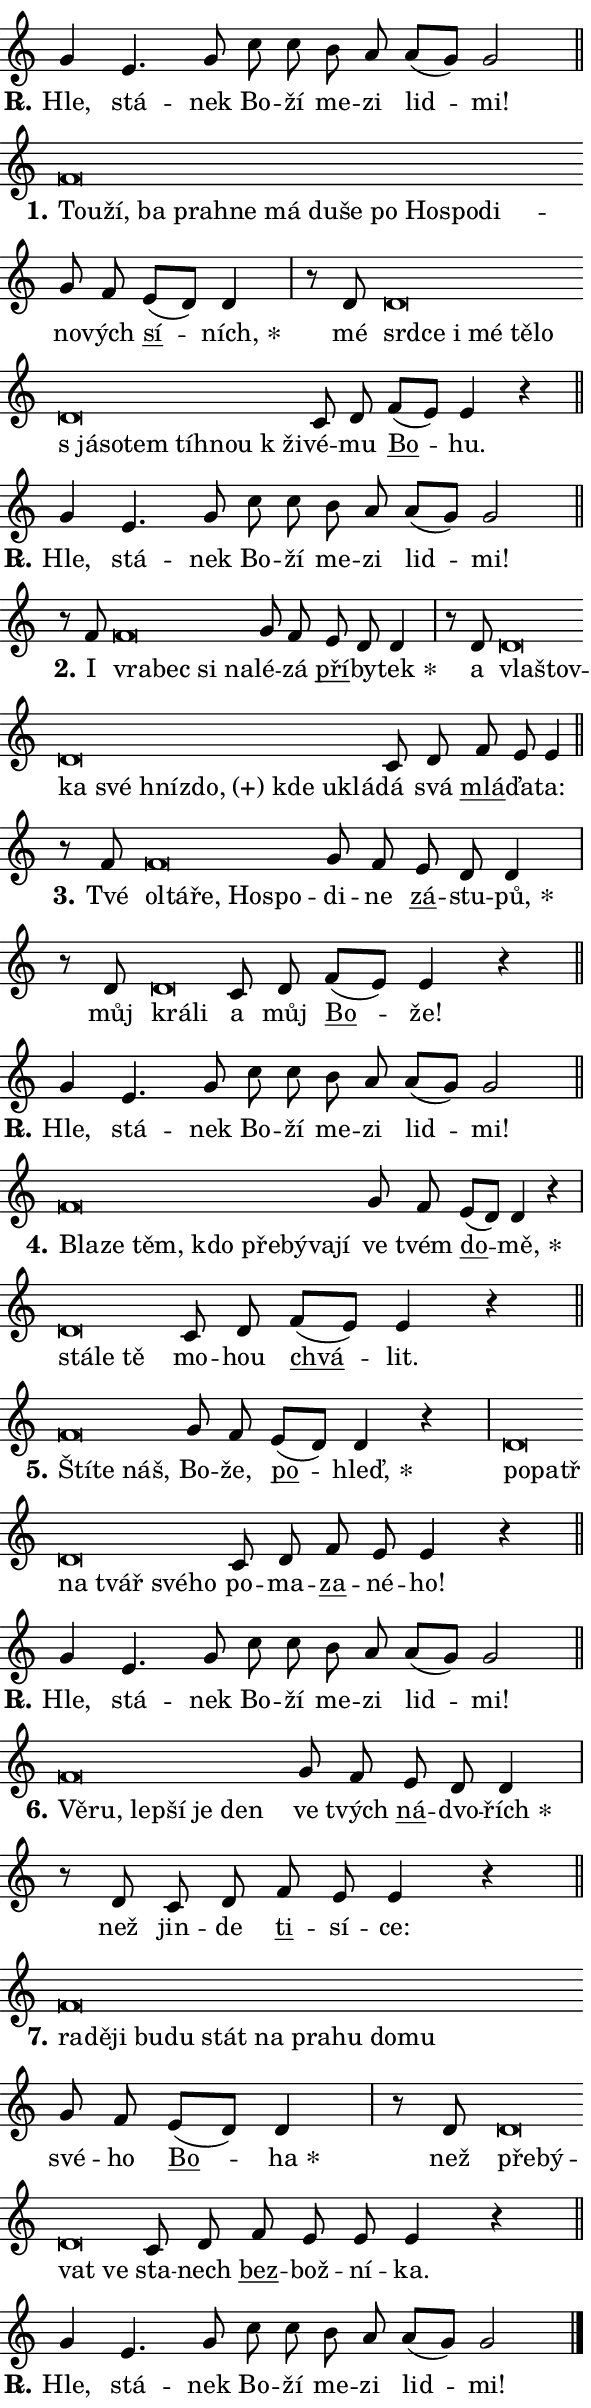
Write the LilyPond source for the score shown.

\version "2.24.0"
\header { tagline = "" }
\paper {
  indent = 0\cm
  top-margin = 0\cm
  right-margin = 0.13\cm % to fit lyric hyphens
  bottom-margin = 0\cm
  left-margin = 0\cm
  paper-width = 10\cm
  page-breaking = #ly:one-page-breaking
  system-system-spacing.basic-distance = #11
  score-system-spacing.basic-distance = #11
  ragged-last = ##f
}


%% Author: Thomas Morley
%% https://lists.gnu.org/archive/html/lilypond-user/2020-05/msg00002.html
#(define (line-position grob)
"Returns position of @var[grob} in current system:
   @code{'start}, if at first time-step
   @code{'end}, if at last time-step
   @code{'middle} otherwise
"
  (let* ((col (ly:item-get-column grob))
         (ln (ly:grob-object col 'left-neighbor))
         (rn (ly:grob-object col 'right-neighbor))
         (col-to-check-left (if (ly:grob? ln) ln col))
         (col-to-check-right (if (ly:grob? rn) rn col))
         (break-dir-left
           (and
             (ly:grob-property col-to-check-left 'non-musical #f)
             (ly:item-break-dir col-to-check-left)))
         (break-dir-right
           (and
             (ly:grob-property col-to-check-right 'non-musical #f)
             (ly:item-break-dir col-to-check-right))))
        (cond ((eqv? 1 break-dir-left) 'start)
              ((eqv? -1 break-dir-right) 'end)
              (else 'middle))))

#(define (tranparent-at-line-position vctor)
  (lambda (grob)
  "Relying on @code{line-position} select the relevant enry from @var{vctor}.
Used to determine transparency,"
    (case (line-position grob)
      ((end) (not (vector-ref vctor 0)))
      ((middle) (not (vector-ref vctor 1)))
      ((start) (not (vector-ref vctor 2))))))

noteHeadBreakVisibility =
#(define-music-function (break-visibility)(vector?)
"Makes @code{NoteHead}s transparent relying on @var{break-visibility}"
#{
  \override NoteHead.transparent =
    #(tranparent-at-line-position break-visibility)
#})

#(define delete-ledgers-for-transparent-note-heads
  (lambda (grob)
    "Reads whether a @code{NoteHead} is transparent.
If so this @code{NoteHead} is removed from @code{'note-heads} from
@var{grob}, which is supposed to be @code{LedgerLineSpanner}.
As a result ledgers are not printed for this @code{NoteHead}"
    (let* ((nhds-array (ly:grob-object grob 'note-heads))
           (nhds-list
             (if (ly:grob-array? nhds-array)
                 (ly:grob-array->list nhds-array)
                 '()))
           ;; Relies on the transparent-property being done before
           ;; Staff.LedgerLineSpanner.after-line-breaking is executed.
           ;; This is fragile ...
           (to-keep
             (remove
               (lambda (nhd)
                 (ly:grob-property nhd 'transparent #f))
               nhds-list)))
      ;; TODO find a better method to iterate over grob-arrays, similiar
      ;; to filter/remove etc for lists
      ;; For now rebuilt from scratch
      (set! (ly:grob-object grob 'note-heads)  '())
      (for-each
        (lambda (nhd)
          (ly:pointer-group-interface::add-grob grob 'note-heads nhd))
        to-keep))))

squashNotes = {
  \override NoteHead.X-extent = #'(-0.2 . 0.2)
  \override NoteHead.Y-extent = #'(-0.75 . 0)
  \override NoteHead.stencil =
    #(lambda (grob)
       (let ((pos (ly:grob-property grob 'staff-position)))
         (begin
           (if (< pos -7) (display "ERROR: Lower brevis then expected\n") (display ""))
           (if (<= pos -6) ly:text-interface::print ly:note-head::print))))
}
unSquashNotes = {
  \revert NoteHead.X-extent
  \revert NoteHead.Y-extent
  \revert NoteHead.stencil
}

hideNotes = \noteHeadBreakVisibility #begin-of-line-visible
unHideNotes = \noteHeadBreakVisibility #all-visible

% work-around for resetting accidentals
% https://lilypond.org/doc/v2.23/Documentation/notation/displaying-rhythms#unmetered-music
cadenzaMeasure = {
  \cadenzaOff
  \partial 1024 s1024
  \cadenzaOn
}

#(define-markup-command (accent layout props text) (markup?)
  "Underline accented syllable"
  (interpret-markup layout props
    #{\markup \override #'(offset . 4.3) \underline { #text }#}))

responsum = \markup \concat {
  "R" \hspace #-1.05 \path #0.1 #'((moveto 0 0.07) (lineto 0.9 0.8)) \hspace #0.05 "."
}

spaceSize = #0.6828661417322834 % exact space size for TeX Gyre Schola

\layout {
  \context {
    \Staff
    \remove "Time_signature_engraver"
    \override LedgerLineSpanner.after-line-breaking = #delete-ledgers-for-transparent-note-heads
  }
  \context {
    \Lyrics {
      \override LyricSpace.minimum-distance = \spaceSize
      \override LyricText.font-name = #"TeX Gyre Schola"
      \override LyricText.font-size = 1
      \override StanzaNumber.font-name = #"TeX Gyre Schola Bold"
      \override StanzaNumber.font-size = 1
    }
  }
  \context {
    \Score 
    \override NoteHead.text =
      #(lambda (grob) 
        (let ((pos (ly:grob-property grob 'staff-position)))
          #{\markup {
            \combine
              \halign #-0.55 \raise #(if (= pos -6) 0 0.5) \override #'(thickness . 2) \draw-line #'(3.2 . 0)
              \musicglyph "noteheads.sM1"
          }#}))
  }
}

% magnetic-lyrics.ily
%
%   written by
%     Jean Abou Samra <jean@abou-samra.fr>
%     Werner Lemberg <wl@gnu.org>
%
%   adapted by
%     Jiri Hon <jiri.hon@gmail.com>
%
% Version 2022-Apr-15

% https://www.mail-archive.com/lilypond-user@gnu.org/msg149350.html

#(define (Left_hyphen_pointer_engraver context)
   "Collect syllable-hyphen-syllable occurrences in lyrics and store
them in properties.  This engraver only looks to the left.  For
example, if the lyrics input is @code{foo -- bar}, it does the
following.

@itemize @bullet
@item
Set the @code{text} property of the @code{LyricHyphen} grob between
@q{foo} and @q{bar} to @code{foo}.

@item
Set the @code{left-hyphen} property of the @code{LyricText} grob with
text @q{foo} to the @code{LyricHyphen} grob between @q{foo} and
@q{bar}.
@end itemize

Use this auxiliary engraver in combination with the
@code{lyric-@/text::@/apply-@/magnetic-@/offset!} hook."
   (let ((hyphen #f)
         (text #f))
     (make-engraver
      (acknowledgers
       ((lyric-syllable-interface engraver grob source-engraver)
        (set! text grob)))
      (end-acknowledgers
       ((lyric-hyphen-interface engraver grob source-engraver)
        ;(when (not (grob::has-interface grob 'lyric-space-interface))
          (set! hyphen grob)));)
      ((stop-translation-timestep engraver)
       (when (and text hyphen)
         (ly:grob-set-object! text 'left-hyphen hyphen))
       (set! text #f)
       (set! hyphen #f)))))

#(define (lyric-text::apply-magnetic-offset! grob)
   "If the space between two syllables is less than the value in
property @code{LyricText@/.details@/.squash-threshold}, move the right
syllable to the left so that it gets concatenated with the left
syllable.

Use this function as a hook for
@code{LyricText@/.after-@/line-@/breaking} if the
@code{Left_@/hyphen_@/pointer_@/engraver} is active."
   (let ((hyphen (ly:grob-object grob 'left-hyphen #f)))
     (when hyphen
       (let ((left-text (ly:spanner-bound hyphen LEFT)))
         (when (grob::has-interface left-text 'lyric-syllable-interface)
           (let* ((common (ly:grob-common-refpoint grob left-text X))
                  (this-x-ext (ly:grob-extent grob common X))
                  (left-x-ext
                   (begin
                     ;; Trigger magnetism for left-text.
                     (ly:grob-property left-text 'after-line-breaking)
                     (ly:grob-extent left-text common X)))
                  ;; `delta` is the gap width between two syllables.
                  (delta (- (interval-start this-x-ext)
                            (interval-end left-x-ext)))
                  (details (ly:grob-property grob 'details))
                  (threshold (assoc-get 'squash-threshold details 0.2)))
             (when (< delta threshold)
               (let* (;; We have to manipulate the input text so that
                      ;; ligatures crossing syllable boundaries are not
                      ;; disabled.  For languages based on the Latin
                      ;; script this is essentially a beautification.
                      ;; However, for non-Western scripts it can be a
                      ;; necessity.
                      (lt (ly:grob-property left-text 'text))
                      (rt (ly:grob-property grob 'text))
                      (is-space (grob::has-interface hyphen 'lyric-space-interface))
                      (space (if is-space " " ""))
                      (extra-delta (if is-space spaceSize 0))
                      ;; Append new syllable.
                      (ltrt-space (if (and (string? lt) (string? rt))
                                (string-append lt space rt)
                                (make-concat-markup (list lt space rt))))
                      ;; Right-align `ltrt` to the right side.
                      (ltrt-space-markup (grob-interpret-markup
                               grob
                               (make-translate-markup
                                (cons (interval-length this-x-ext) 0)
                                (make-right-align-markup ltrt-space)))))
                 (begin
                   ;; Don't print `left-text`.
                   (ly:grob-set-property! left-text 'stencil #f)
                   ;; Set text and stencil (which holds all collected
                   ;; syllables so far) and shift it to the left.
                   (ly:grob-set-property! grob 'text ltrt-space)
                   (ly:grob-set-property! grob 'stencil ltrt-space-markup)
                   (ly:grob-translate-axis! grob (- (- delta extra-delta)) X))))))))))


#(define (lyric-hyphen::displace-bounds-first grob)
   ;; Make very sure this callback isn't triggered too early.
   (let ((left (ly:spanner-bound grob LEFT))
         (right (ly:spanner-bound grob RIGHT)))
     (ly:grob-property left 'after-line-breaking)
     (ly:grob-property right 'after-line-breaking)
     (ly:lyric-hyphen::print grob)))

squashThreshold = #0.4

\layout {
  \context {
    \Lyrics
    \consists #Left_hyphen_pointer_engraver
    \override LyricText.after-line-breaking =
      #lyric-text::apply-magnetic-offset!
    \override LyricHyphen.stencil = #lyric-hyphen::displace-bounds-first
    \override LyricText.details.squash-threshold = \squashThreshold
    \override LyricHyphen.minimum-distance = 0
    \override LyricHyphen.minimum-length = \squashThreshold
  }
}

squashText = \override LyricText.details.squash-threshold = 9999
unSquashText = \override LyricText.details.squash-threshold = \squashThreshold

leftText = \override LyricText.self-alignment-X = #LEFT
unLeftText = \revert LyricText.self-alignment-X

starOffset = #(lambda (grob) 
                (let ((x_offset (ly:self-alignment-interface::aligned-on-x-parent grob)))
                  (if (= x_offset 0) 0 (+ x_offset 1.2))))

star = #(define-music-function (syllable)(string?)
"Append star separator at the end of a syllable"
#{
  \once \override LyricText.X-offset = #starOffset
  \lyricmode { \markup {
    #syllable
    \override #'((font-name . "TeX Gyre Schola Bold")) \hspace #0.2 \lower #0.65 \larger "*"
  } }
#})

starAccent = #(define-music-function (syllable)(string?)
"Append star separator at the end of a syllable and make accent"
#{
  \once \override LyricText.X-offset = #starOffset
  \lyricmode { \markup {
    \accent #syllable
    \override #'((font-name . "TeX Gyre Schola Bold")) \hspace #0.2 \lower #0.65 \larger "*"
  } }
#})

breath = #(define-music-function (syllable)(string?)
"Append breathing indicator at the end of a syllable"
#{
  \lyricmode { \markup { #syllable "+" } }
#})

optionalBreath = #(define-music-function (syllable)(string?)
"Append optional breathing indicator at the end of a syllable"
#{
  \lyricmode { \markup { #syllable "(+)" } }
#})


\score {
    <<
        \new Voice = "melody" { \cadenzaOn \key c \major \relative { g'4 e4. g8 \bar "" c c \bar "" b a a[( g)] g2 \cadenzaMeasure \bar "||" \break } }
        \new Lyrics \lyricsto "melody" { \lyricmode { \set stanza = \responsum
Hle, stá -- nek Bo -- ží me -- zi lid -- mi! } }
    >>
    \layout {}
}

\score {
    <<
        \new Voice = "melody" { \cadenzaOn \key c \major \relative { \squashNotes f'\breve*1/16 \hideNotes \breve*1/16 \bar "" \breve*1/16 \bar "" \breve*1/16 \bar "" \breve*1/16 \bar "" \breve*1/16 \bar "" \breve*1/16 \bar "" \breve*1/16 \bar "" \breve*1/16 \bar "" \breve*1/16 \bar "" \breve*1/16 \breve*1/16 \bar "" \unHideNotes \unSquashNotes g8 f \bar "" e[( d)] d4 \cadenzaMeasure \bar "|" r8 d8 \squashNotes d\breve*1/16 \hideNotes \breve*1/16 \bar "" \breve*1/16 \bar "" \breve*1/16 \bar "" \breve*1/16 \bar "" \breve*1/16 \bar "" \breve*1/16 \bar "" \breve*1/16 \bar "" \breve*1/16 \bar "" \breve*1/16 \bar "" \breve*1/16 \breve*1/16 \bar "" \unHideNotes \unSquashNotes c8 d \bar "" f[( e)] e4 r \cadenzaMeasure \bar "||" \break } }
        \new Lyrics \lyricsto "melody" { \lyricmode { \set stanza = "1."
\leftText Tou -- \squashText ží, ba pra -- hne má du -- še po Ho -- spo -- di -- \unLeftText \unSquashText no -- vých \markup \accent sí -- \star ních, mé \leftText srd -- \squashText ce i mé tě -- lo "s já" -- so -- tem tíh -- nou "k ži" -- \unLeftText \unSquashText vé -- mu \markup \accent Bo -- hu. } }
    >>
    \layout {}
}

\score {
    <<
        \new Voice = "melody" { \cadenzaOn \key c \major \relative { g'4 e4. g8 \bar "" c c \bar "" b a a[( g)] g2 \cadenzaMeasure \bar "||" \break } }
        \new Lyrics \lyricsto "melody" { \lyricmode { \set stanza = \responsum
Hle, stá -- nek Bo -- ží me -- zi lid -- mi! } }
    >>
    \layout {}
}

\score {
    <<
        \new Voice = "melody" { \cadenzaOn \key c \major \relative { r8 f'8 \squashNotes f\breve*1/16 \hideNotes \breve*1/16 \bar "" \breve*1/16 \breve*1/16 \bar "" \unHideNotes \unSquashNotes g8 f \bar "" e d d4 \cadenzaMeasure \bar "|" r8 d8 \squashNotes d\breve*1/16 \hideNotes \breve*1/16 \bar "" \breve*1/16 \bar "" \breve*1/16 \bar "" \breve*1/16 \bar "" \breve*1/16 \bar "" \breve*1/16 \bar "" \breve*1/16 \breve*1/16 \bar "" \unHideNotes \unSquashNotes c8 d \bar "" f e e4 \cadenzaMeasure \bar "||" \break } }
        \new Lyrics \lyricsto "melody" { \lyricmode { \set stanza = "2."
I \leftText vra -- \squashText bec si na -- \unLeftText \unSquashText lé -- zá \markup \accent pří -- by -- \star tek a \leftText vla -- \squashText štov -- ka své hníz -- \optionalBreath do, kde u -- klá -- \unLeftText \unSquashText dá svá \markup \accent mlá -- ďa -- ta: } }
    >>
    \layout {}
}

\score {
    <<
        \new Voice = "melody" { \cadenzaOn \key c \major \relative { r8 f'8 \squashNotes f\breve*1/16 \hideNotes \breve*1/16 \bar "" \breve*1/16 \bar "" \breve*1/16 \breve*1/16 \bar "" \unHideNotes \unSquashNotes g8 f \bar "" e d d4 \cadenzaMeasure \bar "|" r8 d8 \squashNotes d\breve*1/16 \hideNotes \breve*1/16 \bar "" \unHideNotes \unSquashNotes c8 d \bar "" f[( e)] e4 r \cadenzaMeasure \bar "||" \break } }
        \new Lyrics \lyricsto "melody" { \lyricmode { \set stanza = "3."
Tvé \leftText ol -- \squashText tá -- ře, Ho -- spo -- \unLeftText \unSquashText di -- ne \markup \accent zá -- stu -- \star pů, můj \leftText krá -- \squashText li \unLeftText \unSquashText a můj \markup \accent Bo -- že! } }
    >>
    \layout {}
}

\score {
    <<
        \new Voice = "melody" { \cadenzaOn \key c \major \relative { g'4 e4. g8 \bar "" c c \bar "" b a a[( g)] g2 \cadenzaMeasure \bar "||" \break } }
        \new Lyrics \lyricsto "melody" { \lyricmode { \set stanza = \responsum
Hle, stá -- nek Bo -- ží me -- zi lid -- mi! } }
    >>
    \layout {}
}

\score {
    <<
        \new Voice = "melody" { \cadenzaOn \key c \major \relative { \squashNotes f'\breve*1/16 \hideNotes \breve*1/16 \bar "" \breve*1/16 \bar "" \breve*1/16 \bar "" \breve*1/16 \bar "" \breve*1/16 \bar "" \breve*1/16 \breve*1/16 \bar "" \unHideNotes \unSquashNotes g8 f \bar "" e[( d)] d4 r \cadenzaMeasure \bar "|" \squashNotes d\breve*1/16 \hideNotes \breve*1/16 \breve*1/16 \bar "" \unHideNotes \unSquashNotes c8 d \bar "" f[( e)] e4 r \cadenzaMeasure \bar "||" \break } }
        \new Lyrics \lyricsto "melody" { \lyricmode { \set stanza = "4."
\leftText Bla -- \squashText ze těm, kdo pře -- bý -- va -- jí \unLeftText \unSquashText ve tvém \markup \accent do -- \star mě, \leftText stá -- \squashText le tě \unLeftText \unSquashText mo -- hou \markup \accent chvá -- lit. } }
    >>
    \layout {}
}

\score {
    <<
        \new Voice = "melody" { \cadenzaOn \key c \major \relative { \squashNotes f'\breve*1/16 \hideNotes \breve*1/16 \breve*1/16 \bar "" \unHideNotes \unSquashNotes g8 f \bar "" e[( d)] d4 r \cadenzaMeasure \bar "|" \squashNotes d\breve*1/16 \hideNotes \breve*1/16 \bar "" \breve*1/16 \bar "" \breve*1/16 \bar "" \breve*1/16 \breve*1/16 \bar "" \unHideNotes \unSquashNotes c8 d \bar "" f e e4 r \cadenzaMeasure \bar "||" \break } }
        \new Lyrics \lyricsto "melody" { \lyricmode { \set stanza = "5."
\leftText Ští -- \squashText te náš, \unLeftText \unSquashText Bo -- že, \markup \accent po -- \star hleď, \leftText po -- \squashText patř na tvář své -- ho \unLeftText \unSquashText po -- ma -- \markup \accent za -- né -- ho! } }
    >>
    \layout {}
}

\score {
    <<
        \new Voice = "melody" { \cadenzaOn \key c \major \relative { g'4 e4. g8 \bar "" c c \bar "" b a a[( g)] g2 \cadenzaMeasure \bar "||" \break } }
        \new Lyrics \lyricsto "melody" { \lyricmode { \set stanza = \responsum
Hle, stá -- nek Bo -- ží me -- zi lid -- mi! } }
    >>
    \layout {}
}

\score {
    <<
        \new Voice = "melody" { \cadenzaOn \key c \major \relative { \squashNotes f'\breve*1/16 \hideNotes \breve*1/16 \bar "" \breve*1/16 \bar "" \breve*1/16 \bar "" \breve*1/16 \breve*1/16 \bar "" \unHideNotes \unSquashNotes g8 f \bar "" e d d4 \cadenzaMeasure \bar "|" r8 d8 c8 d \bar "" f e e4 r \cadenzaMeasure \bar "||" \break } }
        \new Lyrics \lyricsto "melody" { \lyricmode { \set stanza = "6."
\leftText Vě -- \squashText ru, lep -- ší je den \unLeftText \unSquashText ve tvých \markup \accent ná -- dvo -- \star řích než jin -- de \markup \accent ti -- sí -- ce: } }
    >>
    \layout {}
}

\score {
    <<
        \new Voice = "melody" { \cadenzaOn \key c \major \relative { \squashNotes f'\breve*1/16 \hideNotes \breve*1/16 \bar "" \breve*1/16 \bar "" \breve*1/16 \bar "" \breve*1/16 \bar "" \breve*1/16 \bar "" \breve*1/16 \bar "" \breve*1/16 \bar "" \breve*1/16 \bar "" \breve*1/16 \breve*1/16 \bar "" \unHideNotes \unSquashNotes g8 f \bar "" e[( d)] d4 \cadenzaMeasure \bar "|" r8 d8 \squashNotes d\breve*1/16 \hideNotes \breve*1/16 \bar "" \breve*1/16 \breve*1/16 \bar "" \unHideNotes \unSquashNotes c8 d \bar "" f e e e4 r \cadenzaMeasure \bar "||" \break } }
        \new Lyrics \lyricsto "melody" { \lyricmode { \set stanza = "7."
\leftText ra -- \squashText dě -- ji bu -- du stát na pra -- hu do -- mu \unLeftText \unSquashText své -- ho \markup \accent Bo -- \star ha než \leftText pře -- \squashText bý -- vat ve \unLeftText \unSquashText sta -- nech \markup \accent bez -- bož -- ní -- ka. } }
    >>
    \layout {}
}

\score {
    <<
        \new Voice = "melody" { \cadenzaOn \key c \major \relative { g'4 e4. g8 \bar "" c c \bar "" b a a[( g)] g2 \cadenzaMeasure \bar "||" \break } \bar "|." }
        \new Lyrics \lyricsto "melody" { \lyricmode { \set stanza = \responsum
Hle, stá -- nek Bo -- ží me -- zi lid -- mi! } }
    >>
    \layout {}
}
